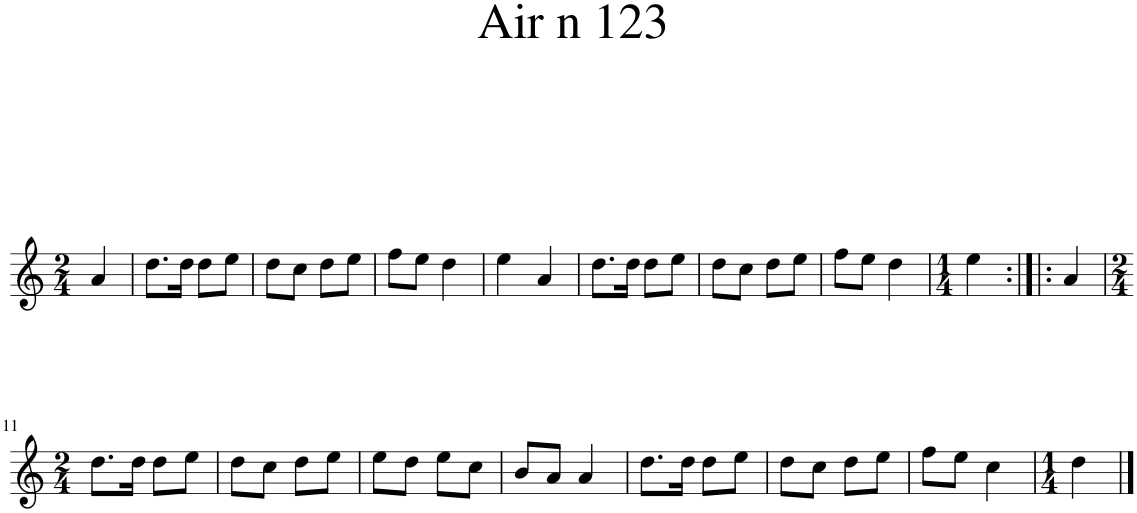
**kern
*part1
*staff1
*I"Piano
*I'Pno.
*clefG2
*k[]
*M2/4
=1
4a/
=2
8.dd\L
16dd\Jk
8dd\L
8ee\J
=3
8dd\L
8cc\J
8dd\L
8ee\J
=4
8ff\L
8ee\J
4dd\
=5
4ee\
4a/
=6
8.dd\L
16dd\Jk
8dd\L
8ee\J
=7
8dd\L
8cc\J
8dd\L
8ee\J
=8
8ff\L
8ee\J
4dd\
=9
*M1/4
4ee\
=10:|!|:
4a/
!!LO:LB:g=z
=11
*M2/4
8.dd\L
16dd\Jk
8dd\L
8ee\J
=12
8dd\L
8cc\J
8dd\L
8ee\J
=13
8ee\L
8dd\J
8ee\L
8cc\J
=14
8b/L
8a/J
4a/
=15
8.dd\L
16dd\Jk
8dd\L
8ee\J
=16
8dd\L
8cc\J
8dd\L
8ee\J
=17
8ff\L
8ee\J
4cc\
=18
*M1/4
4dd\
==
*-
